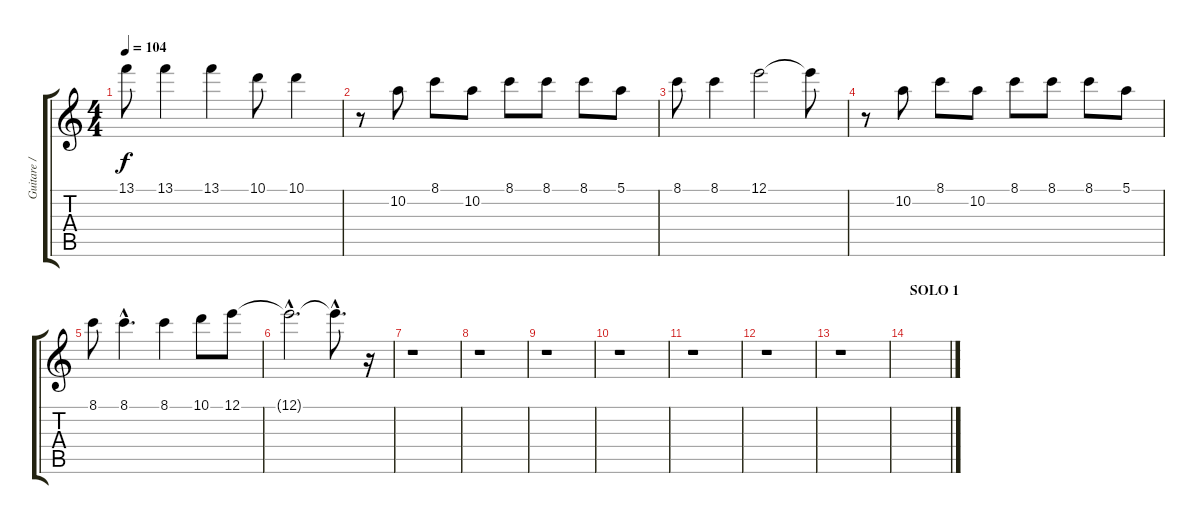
\track ("Guitare / chant" "Guitare / ") {instrument overdrivenguitar}
\staff {score tabs}
\tuning (E4 B3 G3 D3 A2 E2) {hide}
\ts (4 4)
\tempo 104
\clef g2
\ks c
13.1.8{dy f} 13.1.4 13.1.4 10.1.8 10.1.4 |
r.8 10.2.8 8.1.8 10.2.8 8.1.8 8.1.8 8.1.8 5.1.8 |
8.1.8 8.1.4 12.1.2 12.1{t}.8 |
r.8 10.2.8 8.1.8 10.2.8 8.1.8 8.1.8 8.1.8 5.1.8 |
8.1.8 8.1{hac}.4{d} 8.1.4 10.1.8 12.1.8 |
12.1{hac t}.2{d} 12.1{hac t}.8{d} r.16 |
r.1 |
r.1 |
r.1 |
r.1 |
r.1 |
r.1 |
r.1 |
\section ("" "SOLO 1")
